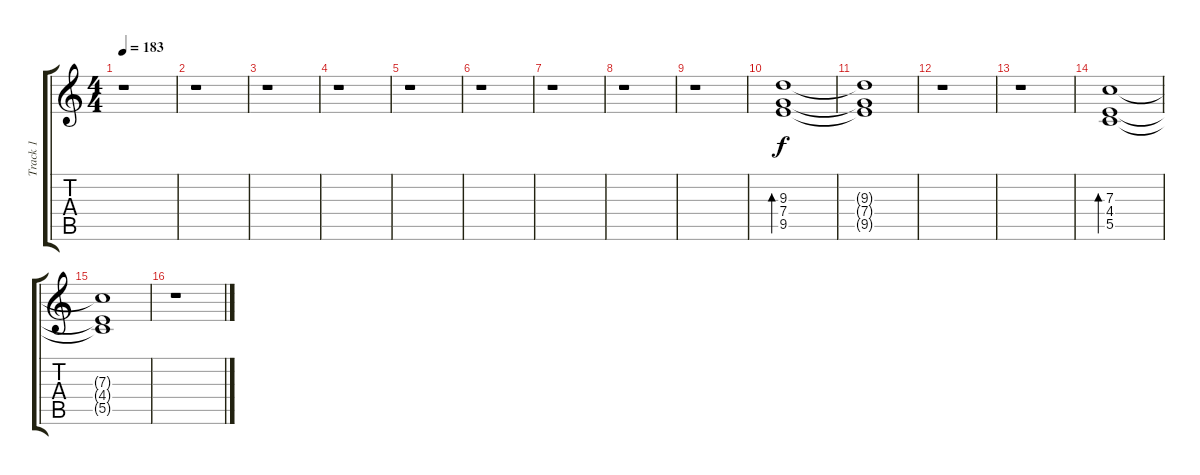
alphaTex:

\track ("Track 1" "Track 1") {instrument distortionguitar}
\staff {score tabs}
\tuning (D4 A3 F3 C3 G2 C2) {hide}
\ts (4 4)
\tempo 183
\clef g2
\ks c
r.1{dy f instrument distortionguitar} |
r.1 |
r.1 |
r.1 |
r.1 |
r.1 |
r.1 |
r.1 |
r.1 |
(9.3 7.4 9.5).1{bd 240} |
(9.3{t} 7.4{t} 9.5{t}).1 |
r.1 |
r.1 |
(7.3 4.4 5.5).1{bd 240} |
(7.3{t} 4.4{t} 5.5{t}).1 |
r.1
